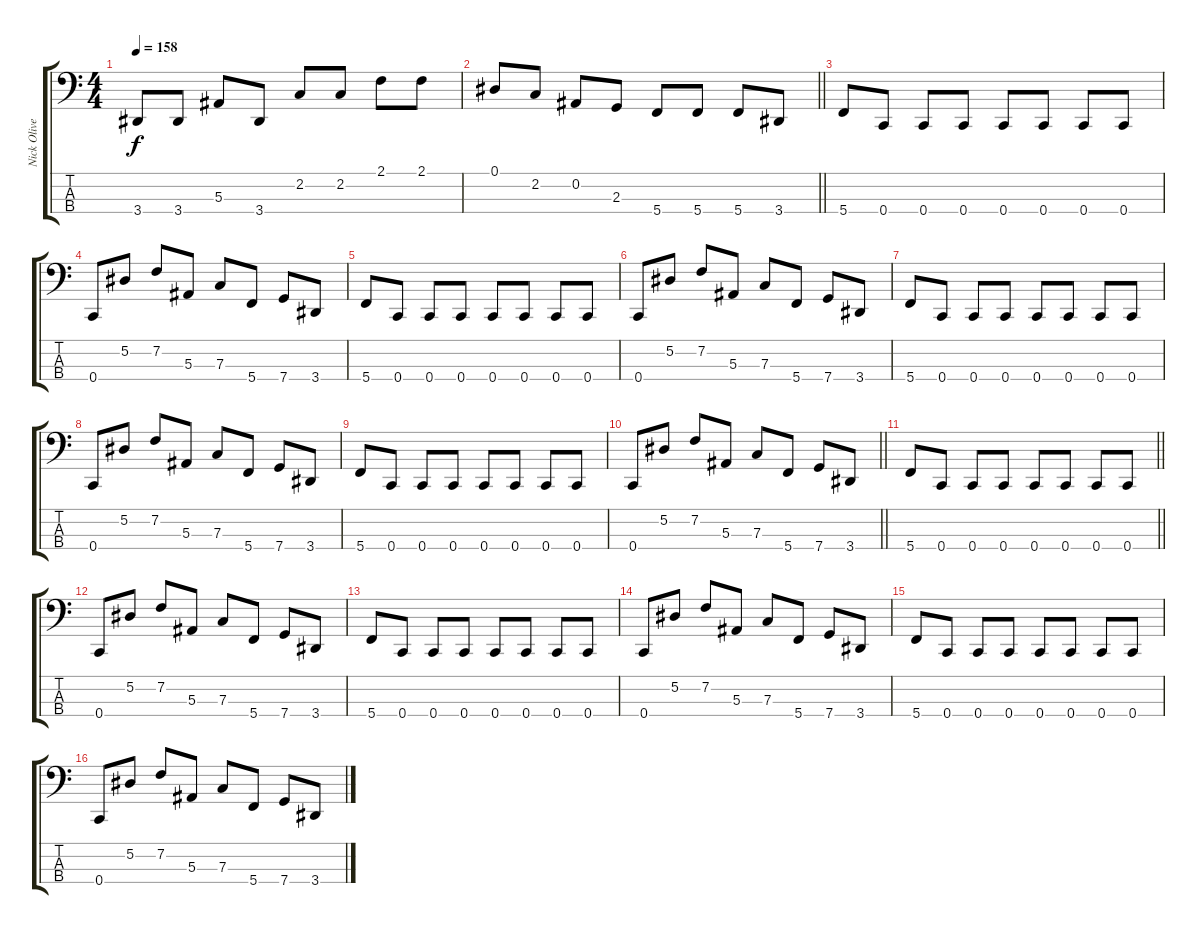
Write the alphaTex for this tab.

\track ("Nick Oliveri" "Nick Olive") {instrument electricbasspick}
\staff {score tabs}
\tuning (Eb2 Bb1 F1 C1) {hide}
\ts (4 4)
\tempo 158
\clef f4
\ks c
3.4{t}.8{dy f} 3.4.8 5.3.8 3.4.8 2.2.8 2.2.8 2.1.8 2.1.8 |
\barLineRight lightlight
0.1.8 2.2.8 0.2.8 2.3.8 5.4.8 5.4.8 5.4.8 3.4.8 |
\section ("" "")
5.4.8 0.4.8 0.4.8 0.4.8 0.4.8 0.4.8 0.4.8 0.4.8 |
0.4.8 5.2.8 7.2.8 5.3.8 7.3.8 5.4.8 7.4.8 3.4.8 |
5.4.8 0.4.8 0.4.8 0.4.8 0.4.8 0.4.8 0.4.8 0.4.8 |
0.4.8 5.2.8 7.2.8 5.3.8 7.3.8 5.4.8 7.4.8 3.4.8 |
5.4.8 0.4.8 0.4.8 0.4.8 0.4.8 0.4.8 0.4.8 0.4.8 |
0.4.8 5.2.8 7.2.8 5.3.8 7.3.8 5.4.8 7.4.8 3.4.8 |
5.4.8 0.4.8 0.4.8 0.4.8 0.4.8 0.4.8 0.4.8 0.4.8 |
\barLineRight lightlight
0.4.8 5.2.8 7.2.8 5.3.8 7.3.8 5.4.8 7.4.8 3.4.8 |
\section ("" "")
\barLineRight lightlight
5.4.8 0.4.8 0.4.8 0.4.8 0.4.8 0.4.8 0.4.8 0.4.8 |
0.4.8 5.2.8 7.2.8 5.3.8 7.3.8 5.4.8 7.4.8 3.4.8 |
5.4.8 0.4.8 0.4.8 0.4.8 0.4.8 0.4.8 0.4.8 0.4.8 |
0.4.8 5.2.8 7.2.8 5.3.8 7.3.8 5.4.8 7.4.8 3.4.8 |
5.4.8 0.4.8 0.4.8 0.4.8 0.4.8 0.4.8 0.4.8 0.4.8 |
0.4.8 5.2.8 7.2.8 5.3.8 7.3.8 5.4.8 7.4.8 3.4.8
